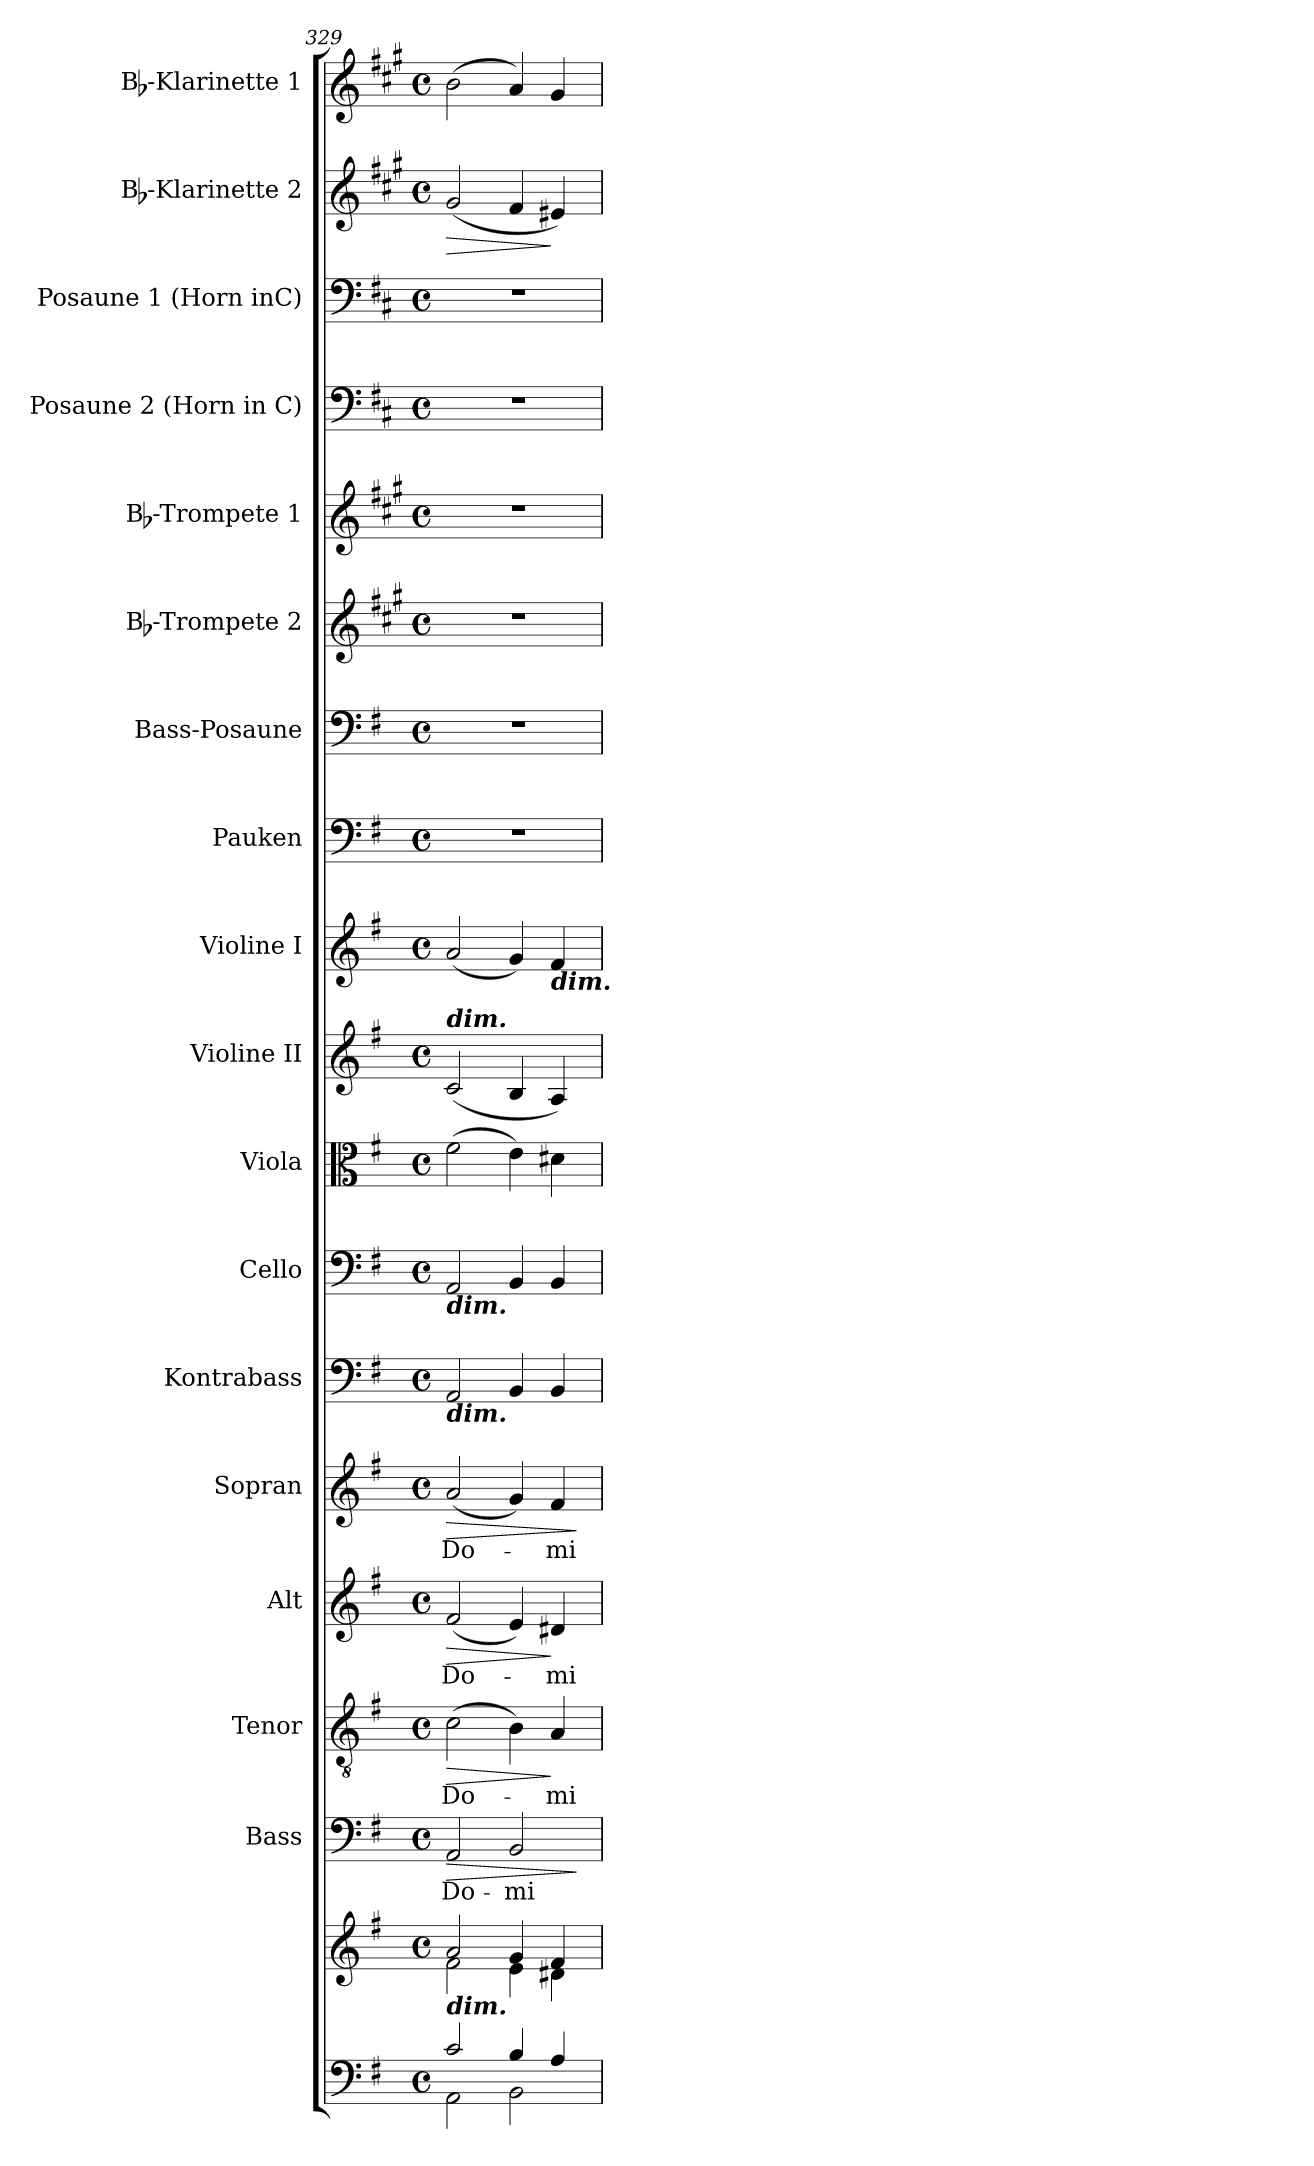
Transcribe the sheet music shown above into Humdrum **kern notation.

**kern	**kern	**kern	**text	**dynam	**kern	**text	**dynam	**kern	**text	**dynam	**kern	**text	**dynam	**kern	**kern	**kern	**kern	**kern	**kern	**kern	**kern	**kern	**kern	**kern	**kern	**dynam	**kern
*part18	*part18	*part17	*part17	*part17	*part16	*part16	*part16	*part15	*part15	*part15	*part14	*part14	*part14	*part13	*part12	*part11	*part10	*part9	*part8	*part7	*part6	*part5	*part4	*part3	*part2	*part2	*part1
*staff19	*staff18	*staff17	*staff17	*staff17	*staff16	*staff16	*staff16	*staff15	*staff15	*staff15	*staff14	*staff14	*staff14	*staff13	*staff12	*staff11	*staff10	*staff9	*staff8	*staff7	*staff6	*staff5	*staff4	*staff3	*staff2	*staff2	*staff1
*	*	*I"Bass	*	*	*I"Tenor	*	*	*I"Alt	*	*	*I"Sopran	*	*	*I"Kontrabass	*I"Cello	*I"Viola	*I"Violine II	*I"Violine I	*I"Pauken	*I"Bass-Posaune	*I"Bb-Trompete 2	*I"Bb-Trompete 1	*I"Posaune 2 (Horn in C)	*I"Posaune 1 (Horn inC)	*I"Bb-Klarinette 2	*	*I"Bb-Klarinette 1
*	*	*I'B.	*	*	*I'T.	*	*	*I'A.	*	*	*I'S.	*	*	*I'Kb.	*	*I'Vla.	*I'Vl. II	*I'Vl. I	*I'Pk.	*I'B-Pos.	*I'Bb Trp. 2	*I'Bb Trp. 1	*I'Pos. 2	*I'Pos. 1	*I'Bb Kl. 2	*	*I'Bb Kl. 1
*clefF4	*clefG2	*clefF4	*	*	*clefGv2	*	*	*clefG2	*	*	*clefG2	*	*	*clefF4	*clefF4	*clefC3	*clefG2	*clefG2	*clefF4	*clefF4	*clefG2	*clefG2	*clefF4	*clefF4	*clefG2	*	*clefG2
*	*	*	*	*	*	*	*	*	*	*	*	*	*	*ITrd7c12	*	*	*	*	*	*	*ITrd1c2	*ITrd1c2	*ITrd4c7	*ITrd4c7	*ITrd1c2	*	*ITrd1c2
*k[f#]	*k[f#]	*k[f#]	*	*	*k[f#]	*	*	*k[f#]	*	*	*k[f#]	*	*	*k[f#]	*k[f#]	*k[f#]	*k[f#]	*k[f#]	*k[f#]	*k[f#]	*k[f#]	*k[f#]	*k[f#]	*k[f#]	*k[f#]	*	*k[f#]
*G:	*G:	*G:	*	*	*G:	*	*	*G:	*	*	*G:	*	*	*G:	*G:	*G:	*G:	*G:	*G:	*G:	*G:	*G:	*G:	*G:	*G:	*	*G:
*M4/4	*M4/4	*M4/4	*	*	*M4/4	*	*	*M4/4	*	*	*M4/4	*	*	*M4/4	*M4/4	*M4/4	*M4/4	*M4/4	*M4/4	*M4/4	*M4/4	*M4/4	*M4/4	*M4/4	*M4/4	*	*M4/4
*met(c)	*met(c)	*met(c)	*	*	*met(c)	*	*	*met(c)	*	*	*met(c)	*	*	*met(c)	*met(c)	*met(c)	*met(c)	*met(c)	*met(c)	*met(c)	*met(c)	*met(c)	*met(c)	*met(c)	*met(c)	*	*met(c)
=329	=329	=329	=329	=329	=329	=329	=329	=329	=329	=329	=329	=329	=329	=329	=329	=329	=329	=329	=329	=329	=329	=329	=329	=329	=329	=329	=329
*^	*^	*	*	*	*	*	*	*	*	*	*	*	*	*	*	*	*	*	*	*	*	*	*	*	*	*	*
!	!	!	!	!	!	!	!	!	!	!	!	!	!	!	!	!	!	!	!LO:TX:a:Bi:t=dim.	!	!	!	!	!	!	!	!	!	!
!	!	!	!	!	!	!	!	!	!	!	!	!	!	!	!	!	!LO:TX:b:Bi:t=dim.	!	!	!	!	!	!	!	!	!	!	!	!
!	!	!	!	!	!	!	!	!	!	!	!	!	!	!	!	!LO:TX:b:Bi:t=dim.	!	!	!	!	!	!	!	!	!	!	!	!	!
!	!	!LO:TX:b:Bi:t=dim.	!	!	!	!	!	!	!	!	!	!	!	!	!	!	!	!	!	!	!	!	!	!	!	!	!	!	!
!	!	!	!	!	!LO:LY:b	!LO:HP:b	!	!LO:LY:b	!LO:HP:b	!	!LO:LY:b	!LO:HP:b	!	!LO:LY:b	!LO:HP:b	!	!	!	!	!	!	!	!	!	!	!	!	!LO:HP:b	!
2c/	2AA\	2a/	2f#\	2AA/	Do-	>	(>2c\	Do-	>	(<2f#/	Do-	>	(<2a/	Do-	>	2AAA/	2AA/	(>2f#\	(<2c/	(<2a/	1r	1r	1r	1r	1r	1r	(<2f#/	>	(>2a\
!	!	!	!	!	!LO:LY:b	!	!	!	!	!	!	!	!	!	!	!	!	!	!	!	!	!	!	!	!	!	!	!	!
4B/	2BB\	4g/	4e\	2BB/	-mi-	.	4B\)	.	.	4e/)	.	.	4g/)	.	.	4BBB/	4BB/	4e\)	4B/	4g/)	.	.	.	.	.	.	4e/	.	4g/)
!	!	!	!	!	!	!	!	!	!	!	!	!	!	!	!	!	!	!	!	!LO:TX:b:Bi:t=dim.	!	!	!	!	!	!	!	!	!
!	!	!	!	!	!	!	!	!LO:LY:b	!	!	!LO:LY:b	!	!	!LO:LY:b	!	!	!	!	!	!	!	!	!	!	!	!	!	!	!
4A/	.	4f#/	4d#X\	.	.	.	4A/	-mi-	]	4d#X/	-mi-	]	4f#/	-mi-	.	4BBB/	4BB/	4d#X\	4A/)	4f#/	.	.	.	.	.	.	4d#X/)	]	4f#/
*v	*v	*	*	*	*	*	*	*	*	*	*	*	*	*	*	*	*	*	*	*	*	*	*	*	*	*	*	*	*
*	*v	*v	*	*	*	*	*	*	*	*	*	*	*	*	*	*	*	*	*	*	*	*	*	*	*	*	*	*
.	.	.	.	]	.	.	.	.	.	.	.	.	]	.	.	.	.	.	.	.	.	.	.	.	.	.	.
=	=	=	=	=	=	=	=	=	=	=	=	=	=	=	=	=	=	=	=	=	=	=	=	=	=	=	=
*-	*-	*-	*-	*-	*-	*-	*-	*-	*-	*-	*-	*-	*-	*-	*-	*-	*-	*-	*-	*-	*-	*-	*-	*-	*-	*-	*-
